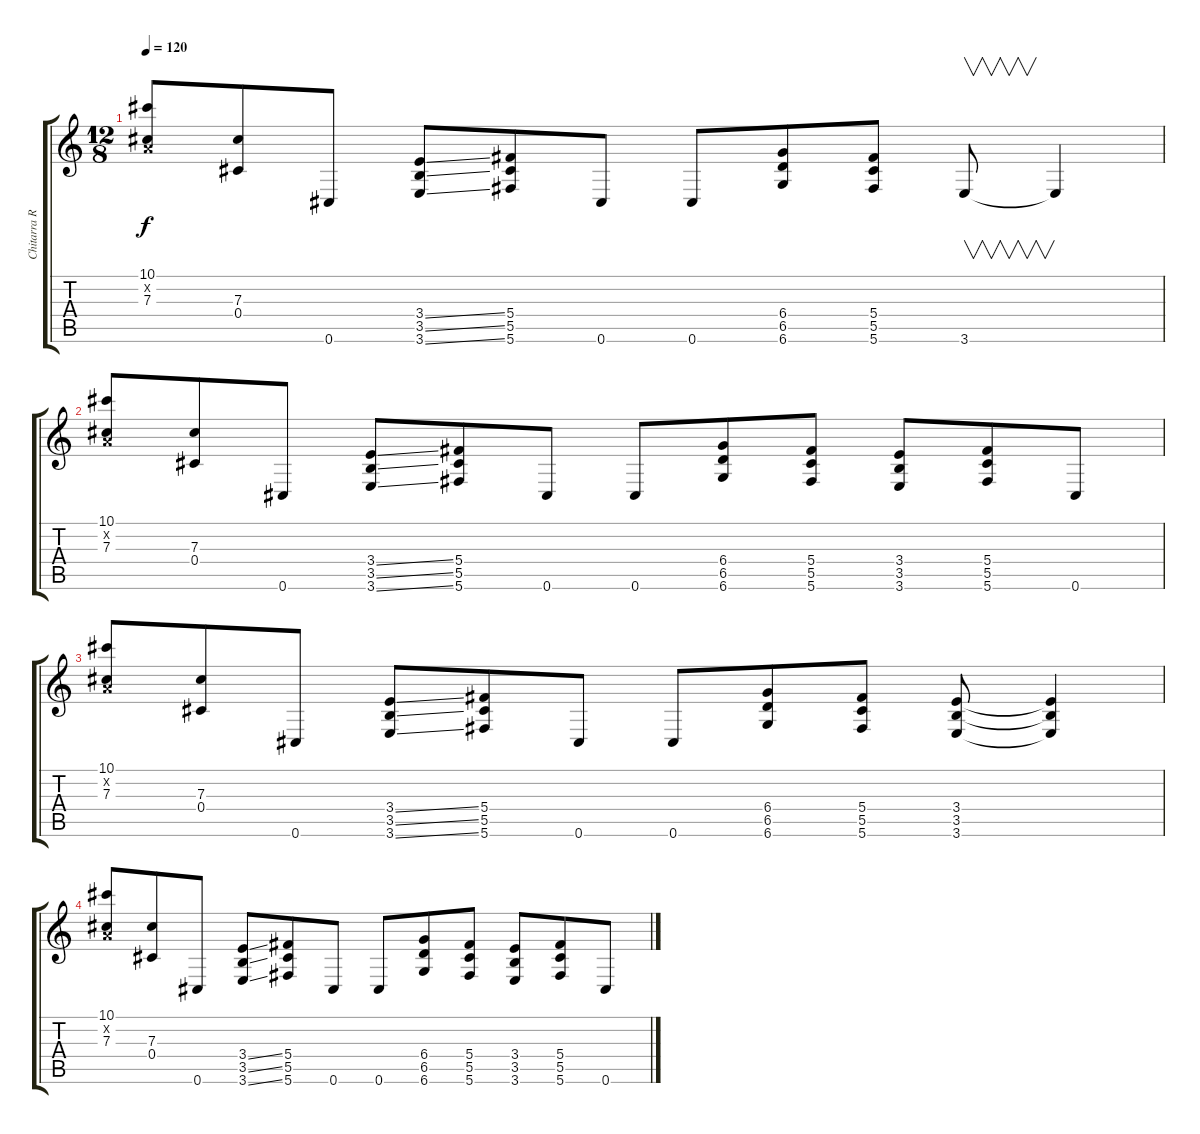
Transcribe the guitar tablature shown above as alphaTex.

\track ("Chitarra Ritmica" "Chitarra R") {instrument distortionguitar}
\staff {score tabs}
\tuning (Eb4 Bb3 Gb3 Db3 Ab2 Db2) {hide}
\ts (12 8)
\tempo 120
\clef g2
\ks c
(10.1 -1.2{x} 7.3).8{dy f} (7.3 0.4).8 0.6.8 (3.4{ss} 3.5{ss} 3.6{ss}).8 (5.4 5.5 5.6).8 0.6.8 0.6.8 (6.4 6.5 6.6).8 (5.4 5.5 5.6).8 3.6.8{v} 3.6{t}.4 |
(10.1 -1.2{x} 7.3).8 (7.3 0.4).8 0.6.8 (3.4{ss} 3.5{ss} 3.6{ss}).8 (5.4 5.5 5.6).8 0.6.8 0.6.8 (6.4 6.5 6.6).8 (5.4 5.5 5.6).8 (3.4 3.5 3.6).8 (5.4 5.5 5.6).8 0.6.8 |
(10.1 -1.2{x} 7.3).8 (7.3 0.4).8 0.6.8 (3.4{ss} 3.5{ss} 3.6{ss}).8 (5.4 5.5 5.6).8 0.6.8 0.6.8 (6.4 6.5 6.6).8 (5.4 5.5 5.6).8 (3.4 3.5 3.6).8 (3.4{t} 3.5{t} 3.6{t}).4 |
(10.1 -1.2{x} 7.3).8 (7.3 0.4).8 0.6.8 (3.4{ss} 3.5{ss} 3.6{ss}).8 (5.4 5.5 5.6).8 0.6.8 0.6.8 (6.4 6.5 6.6).8 (5.4 5.5 5.6).8 (3.4 3.5 3.6).8 (5.4 5.5 5.6).8 0.6.8
